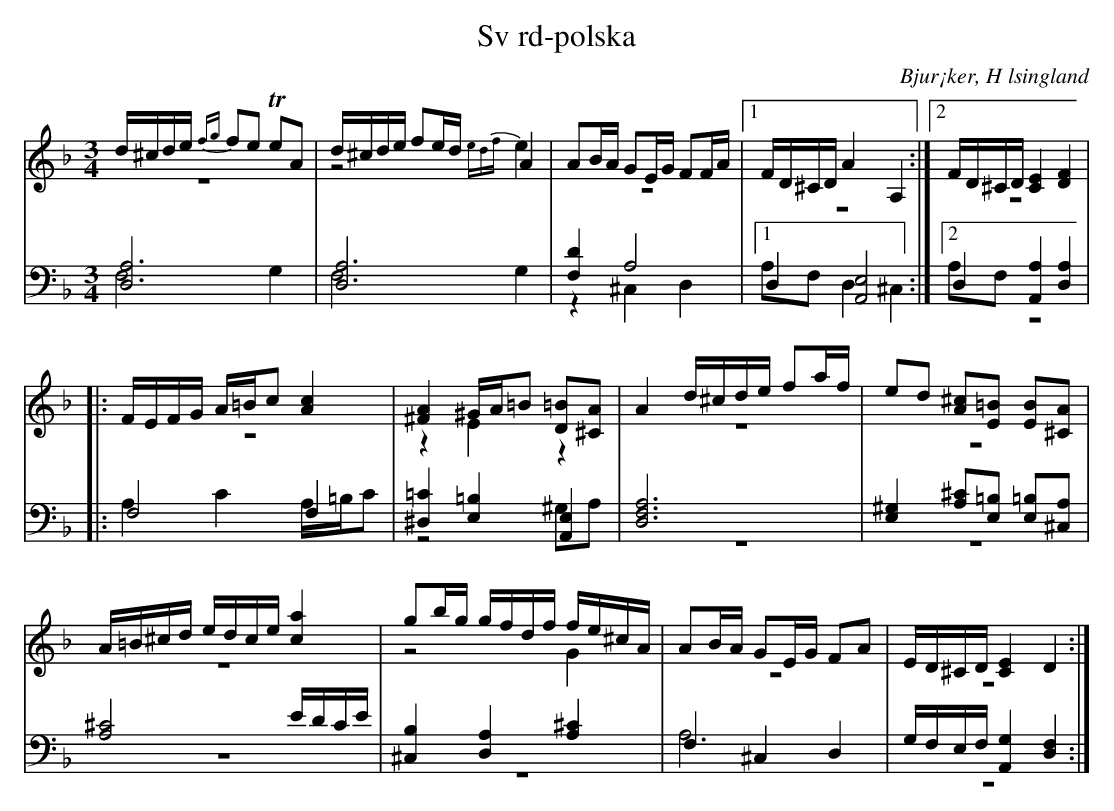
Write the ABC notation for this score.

X:1
T: Sv rd-polska
O: Bjur¡ker, H lsingland
M: 3/4
L: 1/8
K: Dm
V:1
V:2 merge
V:3
V:4 merge
V:1
d/^c/d/e/ {fg}fe TeA|d/^c/d/e/ fe/d/ A2|AB/A/ GE/G/ FF/A/|1 F/D/^C/D/ A2 A,2:|2 F/D/^C/D/ [C2E2] [D2F2]|
|:F/E/F/G/ A/=B/c [A2c2]|[^F2A2] ^G/A/=B [D=B][^CA]|A2 d/^c/d/e/ fa/f/|ed [A^c][E=B] [EB][^CA]|
A/=B/^c/d/ e/d/c/e/ [c2a2]|gb/g/ g/f/d/f/ f/e/^c/A/|AB/A/ GE/G/ FA|E/D/^C/D/ [C2E2] D2:|
V:2
z6|z4 {edf}e2|z6|1 z6:|2 z6|
|:z6|z2 E2 z2|z6|z6|
z6|z4 G2|z6|z6:|
V:3 clef=bass
[D,6A,6]|[D,6A,6]|[F,2D2] A,4|1 D,2 [A,,4E,4]:|2 D,2 [A,,2A,2] [D,2A,2]|
|:F,4 F,2|[^D,2=C2] [E,2=B,2] [A,,2E,2]|[D,6F,6A,6]|[E,2^G,2] [A,^C][E,=B,] [E,=B,][^C,A,]|
[A,4^C4] E/D/C/E/|[^C,2B,2]  [D,2A,2] [A,2^C2]|F,2 ^C,2 D,2|G,/F,/E,/F,/ [A,,2G,2] [D,2F,2]:|
V:4 clef=bass
F,4 G,2|F,4 G,2|z2 ^C,2 D,2|1 A,F, D,2 ^C,2:|2 A,F,  z4|
|:A,2 C2 A,/=B,/C|z4 ^G,A,|z6|z6|
z6|z6|A,6|z6:|
